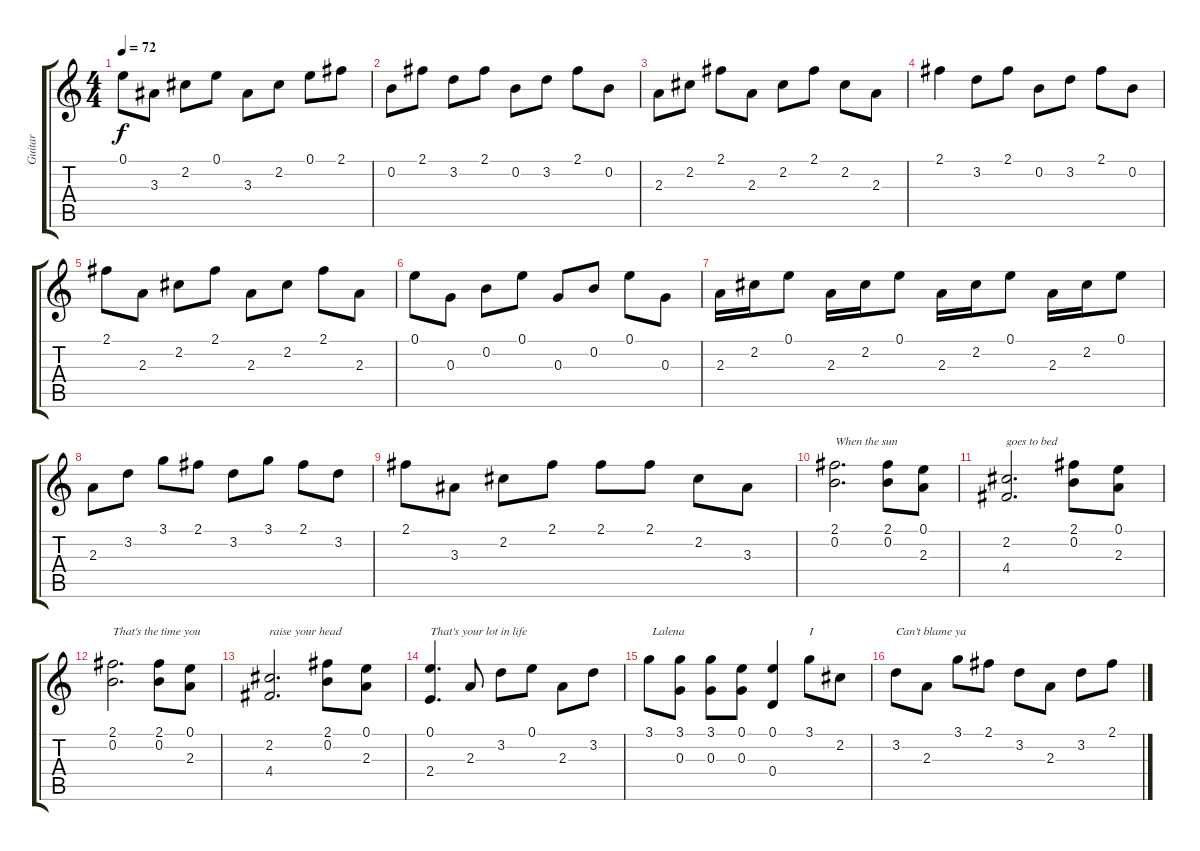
\track ("Guitar" "Guitar") {instrument acousticguitarsteel}
\staff {score tabs}
\tuning (E4 B3 G3 D3 A2 E2) {hide}
\ts (4 4)
\tempo 72
\clef g2
\ks c
0.1.8{dy f} 3.3.8 2.2.8 0.1.8 3.3.8 2.2.8 0.1.8 2.1.8 |
0.2.8 2.1.8 3.2.8 2.1.8 0.2.8 3.2.8 2.1.8 0.2.8 |
2.3.8 2.2.8 2.1.8 2.3.8 2.2.8 2.1.8 2.2.8 2.3.8 |
2.1.4 3.2.8 2.1.8 0.2.8 3.2.8 2.1.8 0.2.8 |
2.1.8 2.3.8 2.2.8 2.1.8 2.3.8 2.2.8 2.1.8 2.3.8 |
0.1.8 0.3.8 0.2.8 0.1.8 0.3.8 0.2.8 0.1.8 0.3.8 |
2.3.16 2.2.16 0.1.8 2.3.16 2.2.16 0.1.8 2.3.16 2.2.16 0.1.8 2.3.16 2.2.16 0.1.8 |
2.3.8 3.2.8 3.1.8 2.1.8 3.2.8 3.1.8 2.1.8 3.2.8 |
2.1.8 3.3.8 2.2.8 2.1.8 2.1.8 2.1.8 2.2.8 3.3.8 |
(2.1 0.2).2{d txt "When the sun "} (2.1 0.2).8 (0.1 2.3).8 |
(2.2 4.4).2{d txt "goes to bed"} (2.1 0.2).8 (0.1 2.3).8 |
(2.1 0.2).2{d txt "That's the time you"} (2.1 0.2).8 (0.1 2.3).8 |
(2.2 4.4).2{d txt "raise your head"} (2.1 0.2).8 (0.1 2.3).8 |
(0.1 2.4).4{d txt "That's your lot in life "} 2.3.8 3.2.8 0.1.8 2.3.8 3.2.8 |
3.1.8{txt " Lalena    "} (3.1 0.3).8 (3.1 0.3).8 (0.1 0.3).8 (0.1 0.4).4 3.1.8{txt "I"} 2.2.8 |
3.2.8{txt "Can't blame ya"} 2.3.8 3.1.8 2.1.8 3.2.8 2.3.8 3.2.8 2.1.8
